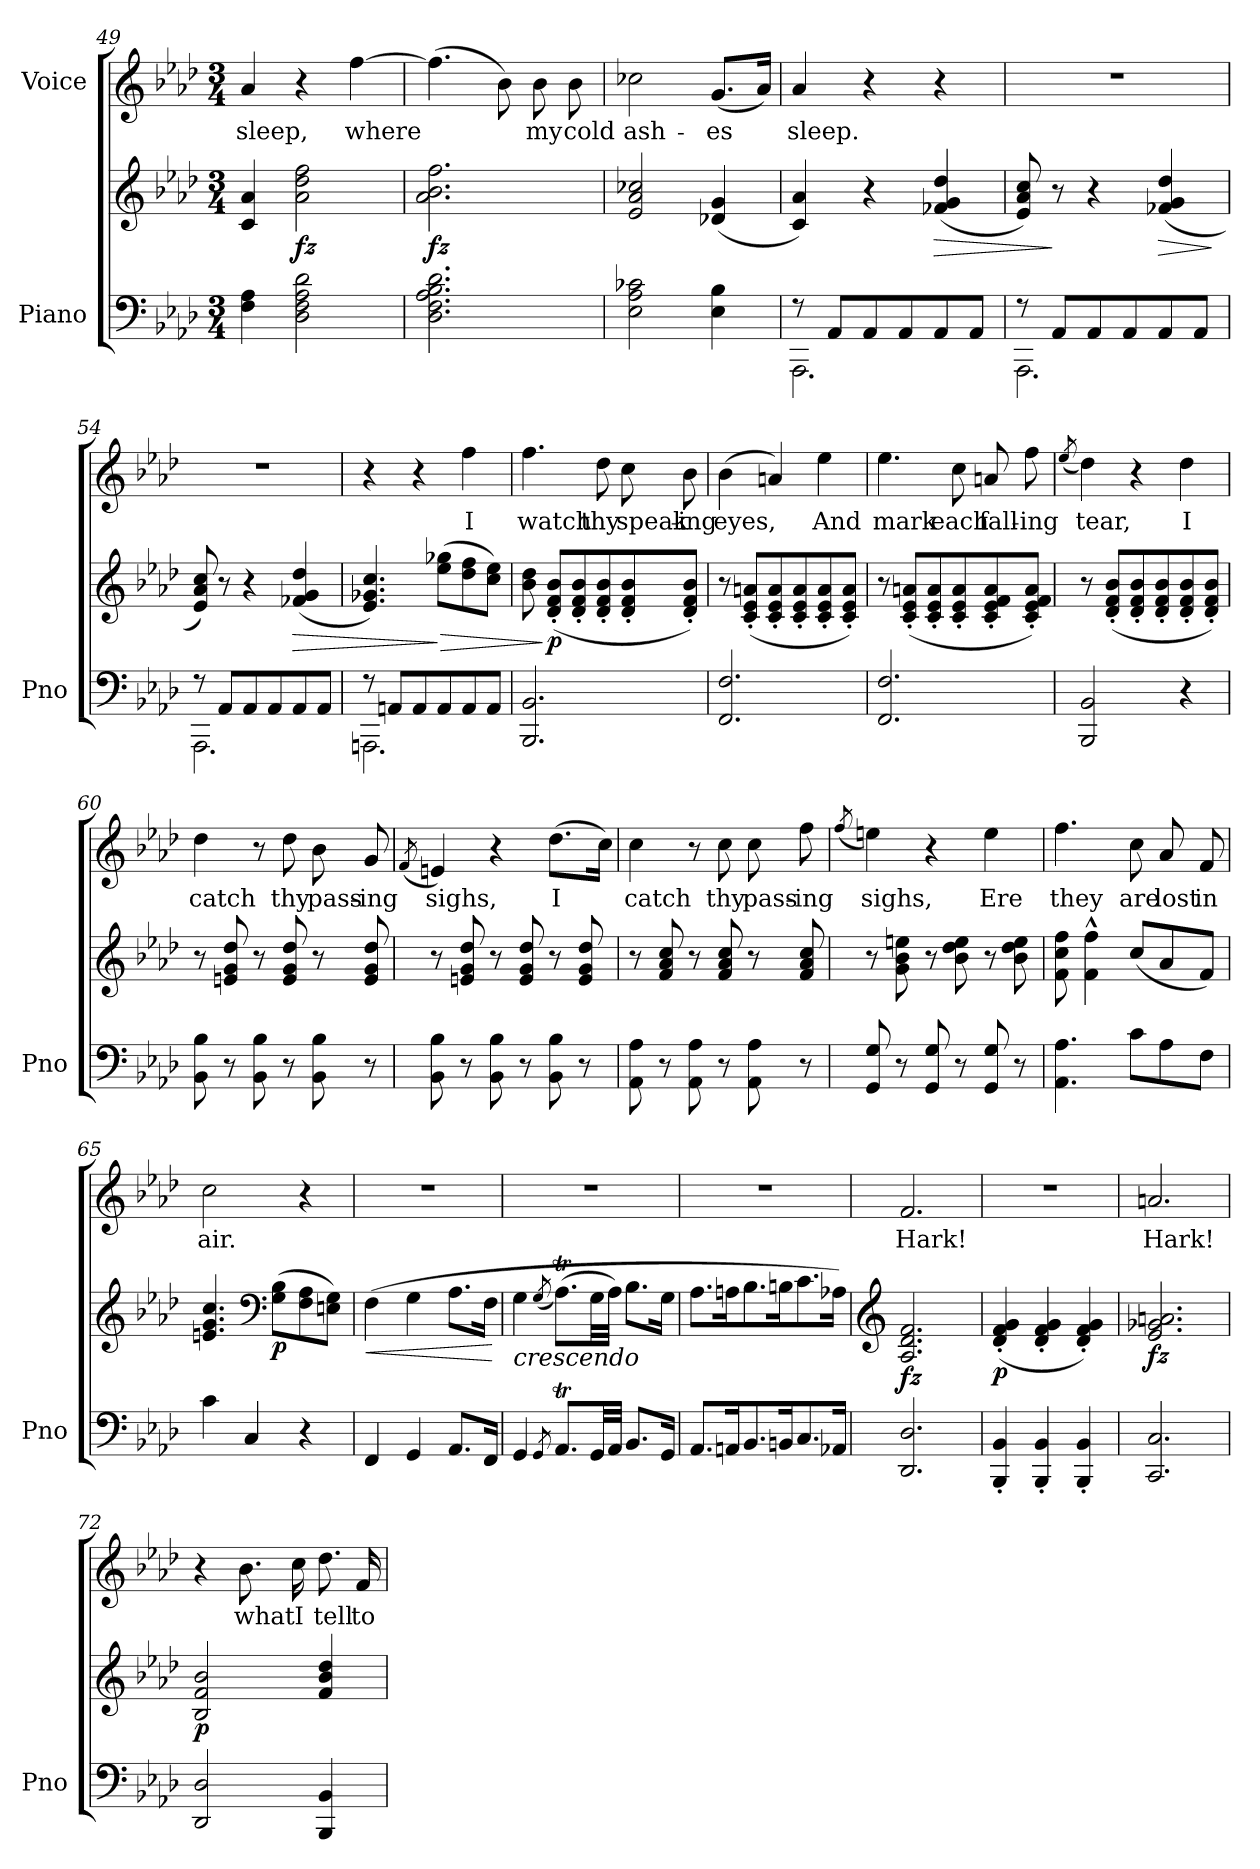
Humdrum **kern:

**kern	**kern	**dynam	**kern	**text
*part2	*part2	*part2	*part1	*part1
*staff3	*staff2	*staff2/3	*staff1	*staff1
*I"Piano	*	*	*I"Voice	*
*I'Pno	*	*	*	*
*clefF4	*clefG2	*	*clefG2	*
*k[b-e-a-d-]	*k[b-e-a-d-]	*	*k[b-e-a-d-]	*
*M3/4	*M3/4	*	*M3/4	*
=49	=49	=49	=49	=49
!	!	!	!	!LO:LY:b
4F\ 4A-\	4c/ 4a-/	.	4a-/	sleep,
!	!	!LO:DY:b	!	!
2D-\ 2F\ 2A-\ 2d-\	2a-\ 2dd-\ 2ff\	fz	4r	.
!	!	!	!	!LO:LY:b
.	.	.	[4ff\	where
=50	=50	=50	=50	=50
!	!	!LO:DY:b	!	!
2.D-\ 2.F\ 2.A-\ 2.B-\ 2.d-\	2.a-\ 2.b-\ 2.ff\	fz	(4.ff\]	.
.	.	.	8b-\)	.
!	!	!	!	!LO:LY:b
.	.	.	8b-\	my
!	!	!	!	!LO:LY:b
.	.	.	8b-\	cold
=51	=51	=51	=51	=51
!	!	!	!	!LO:LY:b
2E-\ 2A-\ 2c-X\	2e-/ 2a-/ 2cc-X/	.	2cc-X\	ash-
!	!	!	!	!LO:LY:b
4E-\ 4B-\	(4d-X/ 4g/	.	(8.g/L	-es
.	.	.	16a-/Jk)	.
=52	=52	=52	=52	=52
*^	*	*	*	*
!	!	!	!	!	!LO:LY:b
8r	2.AAA-\	4c/ 4a-/)	.	4a-/	sleep.
8AA-/L	.	.	.	.	.
8AA-/	.	4r	.	4r	.
8AA-/	.	.	.	.	.
!	!	!	!LO:HP:b	!	!
8AA-/	.	(4f-X/ 4g/ 4dd-/	>	4r	.
8AA-/J	.	.	.	.	.
=53	=53	=53	=53	=53	=53
8r	2.AAA-\	8e-/ 8a-/ 8cc/)	.	2.r	.
8AA-/L	.	8r	]	.	.
8AA-/	.	4r	.	.	.
8AA-/	.	.	.	.	.
!	!	!	!LO:HP:b	!	!
8AA-/	.	(4f-X/ 4g/ 4dd-/	>	.	.
8AA-/J	.	.	.	.	.
*v	*v	*	*	*	*
.	.	]	.	.
!!LO:LB:g=z
=54	=54	=54	=54	=54
*^	*	*	*	*
8r	2.AAA-\	8e-/ 8a-/ 8cc/)	.	2.r	.
8AA-/L	.	8r	.	.	.
8AA-/	.	4r	.	.	.
8AA-/	.	.	.	.	.
!	!	!	!LO:HP:b	!	!
8AA-/	.	(4f-X/ 4g/ 4dd-/	>	.	.
8AA-/J	.	.	.	.	.
=55	=55	=55	=55	=55	=55
8r	2.AAAn\	4.e-/ 4.g-X/ 4.cc/)	.	4r	.
8AAn/L	.	.	.	.	.
8AA/	.	.	.	4r	.
!	!	!	!LO:HP:n=1:b	!	!
8AA/	.	(8ee-\ 8gg-X\L	] >	.	.
!	!	!	!	!	!LO:LY:b
8AA/	.	8dd-\ 8ff\	.	4ff\	I
8AA/J	.	8cc\ 8ee-\J)	.	.	.
*v	*v	*	*	*	*
=56	=56	=56	=56	=56
!	!	!	!	!LO:LY:b
2.BBB-/ 2.BB-/	8b-\ 8dd-\	.	4.ff\	watch
!	!	!LO:DY:n=1:b	!	!
.	(8d-/' 8f/' 8b-/'L	] p	.	.
.	8d-/' 8f/' 8b-/'	.	.	.
!	!	!	!	!LO:LY:b
.	8d-/' 8f/' 8b-/'	.	8dd-\	thy
!	!	!	!	!LO:LY:b
.	8d-/' 8f/' 8b-/'	.	8cc\	speak-
!	!	!	!	!LO:LY:b
.	8d-/' 8f/' 8b-/'J)	.	8b-\	-ing
=57	=57	=57	=57	=57
!	!	!	!	!LO:LY:b
2.FF/ 2.F/	8r	.	(4b-\	eyes,
.	(8c/' 8e-/' 8an/'L	.	.	.
.	8c/' 8e-/' 8a/'	.	4an/)	.
.	8c/' 8e-/' 8a/'	.	.	.
!	!	!	!	!LO:LY:b
.	8c/' 8e-/' 8a/'	.	4ee-\	And
.	8c/' 8e-/' 8a/'J)	.	.	.
!!LO:PB:g=z
=58	=58	=58	=58	=58
!	!	!	!	!LO:LY:b
2.FF/ 2.F/	8r	.	4.ee-\	mark
.	(8c/' 8e-/' 8an/'L	.	.	.
.	8c/' 8e-/' 8a/'	.	.	.
!	!	!	!	!LO:LY:b
.	8c/' 8e-/' 8a/'	.	8cc\	each
!	!	!	!	!LO:LY:b
.	8c/' 8e-/' 8f/' 8a/'	.	8an/	fall-
!	!	!	!	!LO:LY:b
.	8c/' 8e-/' 8f/' 8a/'J)	.	8ff\	-ing
=59	=59	=59	=59	=59
.	.	.	(8qee-/	.
!	!	!	!	!LO:LY:b
2BBB-/ 2BB-/	8r	.	4dd-\)	tear,
.	(8d-/' 8f/' 8b-/'L	.	.	.
.	8d-/' 8f/' 8b-/'	.	4r	.
.	8d-/' 8f/' 8b-/'	.	.	.
!	!	!	!	!LO:LY:b
4r	8d-/' 8f/' 8b-/'	.	4dd-\	I
.	8d-/' 8f/' 8b-/'J)	.	.	.
=60	=60	=60	=60	=60
!	!	!	!	!LO:LY:b
8BB-\ 8B-\	8r	.	4dd-\	catch
8r	8en/ 8g/ 8dd-/	.	.	.
8BB-\ 8B-\	8r	.	8r	.
!	!	!	!	!LO:LY:b
8r	8e/ 8g/ 8dd-/	.	8dd-\	thy
!	!	!	!	!LO:LY:b
8BB-\ 8B-\	8r	.	8b-\	pass-
!	!	!	!	!LO:LY:b
8r	8e/ 8g/ 8dd-/	.	8g/	-ing
=61	=61	=61	=61	=61
.	.	.	(8qf/	.
!	!	!	!	!LO:LY:b
8BB-\ 8B-\	8r	.	4en/)	sighs,
8r	8en/ 8g/ 8dd-/	.	.	.
8BB-\ 8B-\	8r	.	4r	.
8r	8e/ 8g/ 8dd-/	.	.	.
!	!	!	!	!LO:LY:b
8BB-\ 8B-\	8r	.	(8.dd-\L	I
8r	8e/ 8g/ 8dd-/	.	.	.
.	.	.	16cc\Jk)	.
!!LO:LB:g=z
=62	=62	=62	=62	=62
!	!	!	!	!LO:LY:b
8AA-\ 8A-\	8r	.	4cc\	catch
8r	8f/ 8a-/ 8cc/	.	.	.
8AA-\ 8A-\	8r	.	8r	.
!	!	!	!	!LO:LY:b
8r	8f/ 8a-/ 8cc/	.	8cc\	thy
!	!	!	!	!LO:LY:b
8AA-\ 8A-\	8r	.	8cc\	pass-
!	!	!	!	!LO:LY:b
8r	8f/ 8a-/ 8cc/	.	8ff\	-ing
=63	=63	=63	=63	=63
.	.	.	(8qff/	.
!	!	!	!	!LO:LY:b
8GG/ 8G/	8r	.	4een\)	sighs,
8r	8g\ 8b-\ 8een\	.	.	.
8GG/ 8G/	8r	.	4r	.
8r	8b-\ 8dd-\ 8ee\	.	.	.
!	!	!	!	!LO:LY:b
8GG/ 8G/	8r	.	4ee\	Ere
8r	8b-\ 8dd-\ 8ee\	.	.	.
=64	=64	=64	=64	=64
!	!	!	!	!LO:LY:b
4.AA-\ 4.A-\	8f\ 8cc\ 8ff\	.	4.ff\	they
.	4f\^^ 4ff\^^	.	.	.
!	!	!	!	!LO:LY:b
8c\L	(8cc/L	.	8cc\	are
!	!	!	!	!LO:LY:b
8A-\	8a-/	.	8a-/	lost
!	!	!	!	!LO:LY:b
8F\J	8f/J)	.	8f/	in
=65	=65	=65	=65	=65
!	!	!	!	!LO:LY:b
4c\	4.en/ 4.g/ 4.cc/	.	2cc\	air.
4C/	.	.	.	.
*	*clefF4	*	*	*
!	!	!LO:DY:b	!	!
.	(8G\ 8B-\L	p	.	.
4r	8F\ 8A-\	.	4r	.
.	8En\ 8G\J)	.	.	.
=66	=66	=66	=66	=66
!	!	!LO:HP:b	!	!
4FF/	(4F\	<	2.r	.
4GG/	4G\	.	.	.
8.AA-/L	8.A-\L	.	.	.
16FF/Jk	16F\Jk	.	.	.
.	.	[	.	.
!!LO:LB:g=z
=67	=67	=67	=67	=67
!	!LO:TX:b:i:t=crescendo	!	!	!
4GG/	4G\	.	2.r	.
8qGG/	(8qG/	.	.	.
8.AA-T/L	(8.A-T\L)	.	.	.
32GG/LL	32G\LL	.	.	.
32AA-/JJJ	32A-\JJJ)	.	.	.
8.BB-/L	8.B-\L	.	.	.
16GG/Jk	16G\Jk	.	.	.
=68	=68	=68	=68	=68
8.AA-/L	8.A-\L	.	2.r	.
16AAn/K	16An\K	.	.	.
8.BB-/	8.B-\	.	.	.
16BBn/K	16Bn\K	.	.	.
8.C/	8.c\	.	.	.
16AA-X/Jk	16A-X\Jk)	.	.	.
=69	=69	=69	=69	=69
*	*clefG2	*	*	*
!	!	!LO:DY:b	!	!LO:LY:b
2.DD-/ 2.D-/	2.A-/ 2.d-/ 2.f/	fz	2.f/	Hark!
=70	=70	=70	=70	=70
!	!	!LO:DY:b	!	!
4BBB-/' 4BB-/'	(4d-/' 4f/' 4g/'	p	2.r	.
4BBB-/' 4BB-/'	4d-/' 4f/' 4g/'	.	.	.
4BBB-/' 4BB-/'	4d-/' 4f/' 4g/')	.	.	.
=71	=71	=71	=71	=71
!	!	!LO:DY:b	!	!LO:LY:b
2.CC/ 2.C/	2.e-/ 2.g-X/ 2.an/	fz	2.an/	Hark!
!!LO:LB:g=z
=72	=72	=72	=72	=72
!	!	!LO:DY:b	!	!
2DD-/ 2D-/	2B-/ 2f/ 2b-/	p	4r	.
!	!	!	!	!LO:LY:b
.	.	.	8.b-\	what
!	!	!	!	!LO:LY:b
.	.	.	16cc\	I
!	!	!	!	!LO:LY:b
4BBB-/ 4BB-/	4f/ 4b-/ 4dd-/	.	8.dd-\	tell
!	!	!	!	!LO:LY:b
.	.	.	16f/	to
=	=	=	=	=
*-	*-	*-	*-	*-
